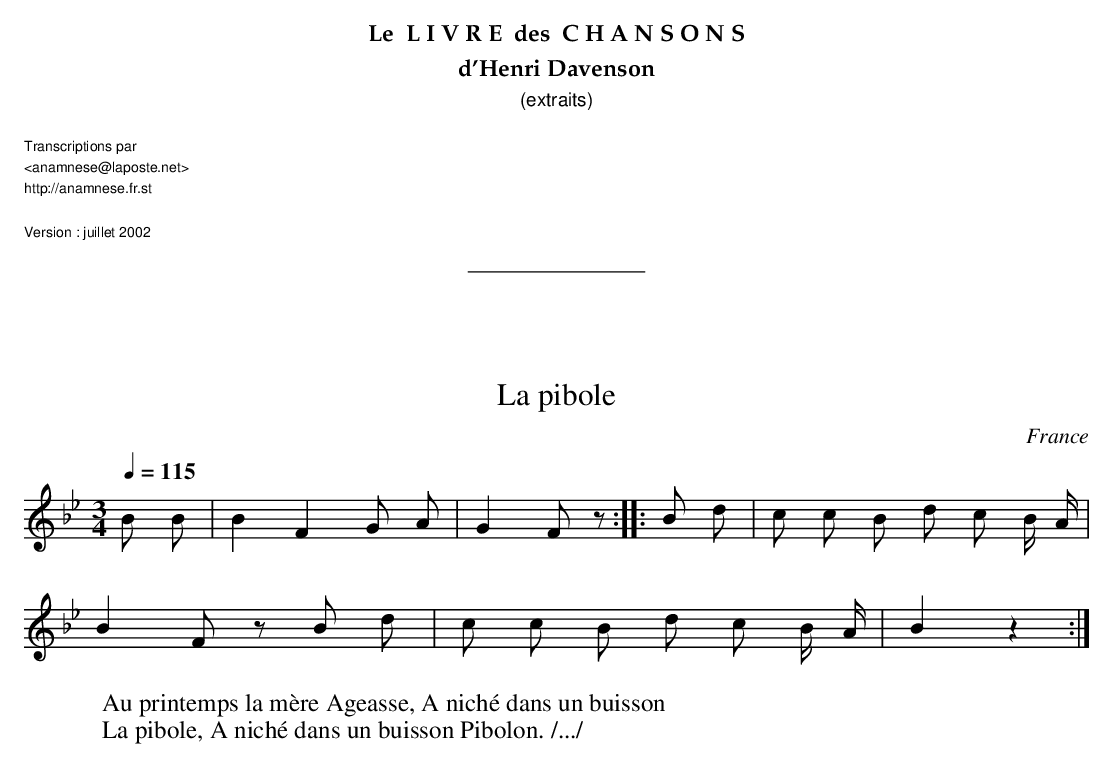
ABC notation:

X:1
T:La pibole
O:France
M:3/4
L:1/8
Q:1/4=115
K:Bb
B B | B2 F2 G A | G2 F z :: B d | c c B d c B/ A/ |
B2 F z B d | c c B d c B/ A/ | B2 z2 :|
W:Au printemps la mère Ageasse, A niché dans un buisson
W:La pibole, A niché dans un buisson Pibolon. /.../
